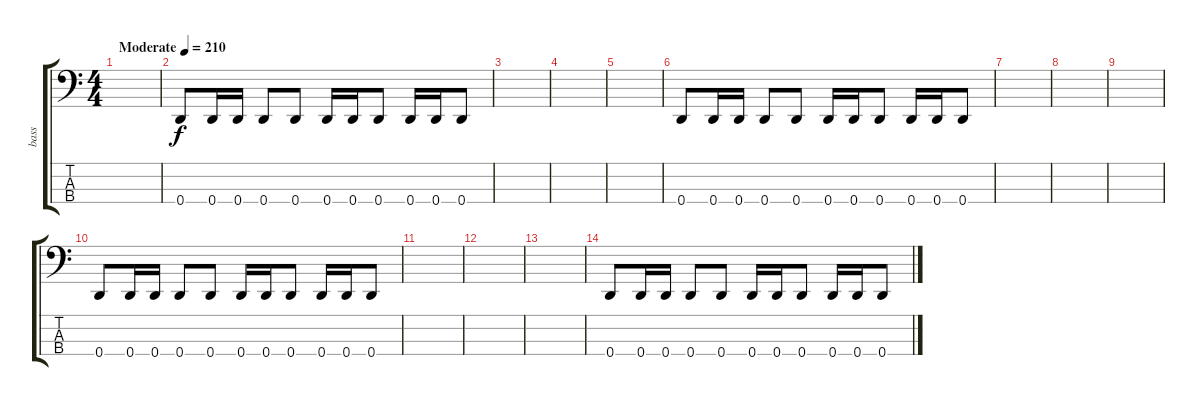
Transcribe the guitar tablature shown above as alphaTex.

\track ("bass" "bass") {instrument electricbasspick}
\staff {score tabs}
\tuning (G2 D2 A1 D1) {hide}
\ts (4 4)
\tempo (210 "Moderate")
\clef f4
\ks c
|
0.4.8 0.4.16 0.4.16 0.4.8 0.4.8 0.4.16 0.4.16 0.4.8 0.4.16 0.4.16 0.4.8 |
|
|
|
0.4.8 0.4.16 0.4.16 0.4.8 0.4.8 0.4.16 0.4.16 0.4.8 0.4.16 0.4.16 0.4.8 |
|
|
|
0.4.8 0.4.16 0.4.16 0.4.8 0.4.8 0.4.16 0.4.16 0.4.8 0.4.16 0.4.16 0.4.8 |
|
|
|
0.4.8 0.4.16 0.4.16 0.4.8 0.4.8 0.4.16 0.4.16 0.4.8 0.4.16 0.4.16 0.4.8
